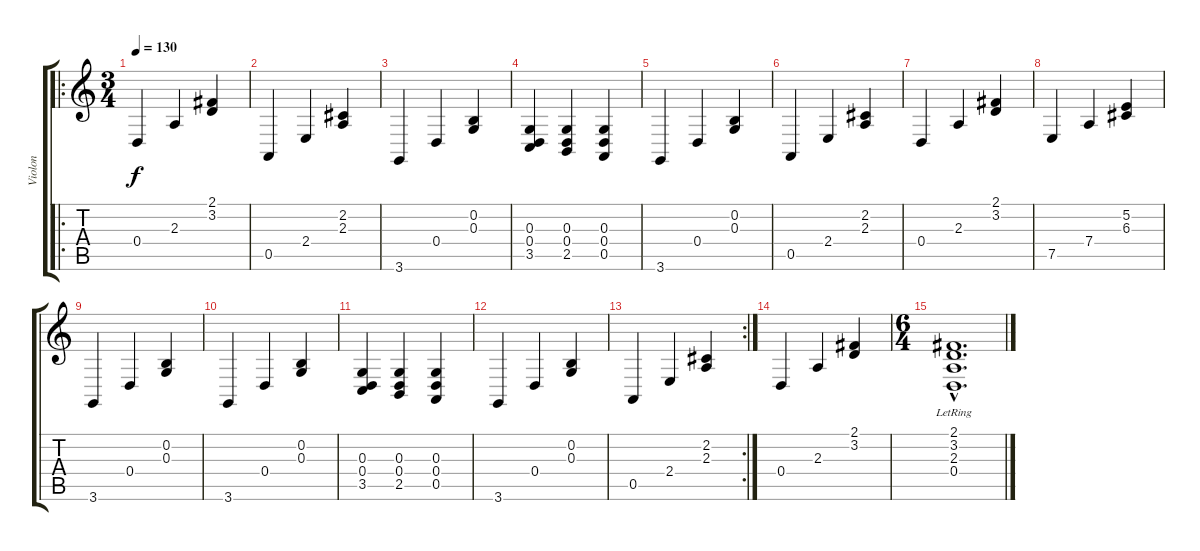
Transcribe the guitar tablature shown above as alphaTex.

\track ("Violon" "Violon") {instrument violin}
\staff {score tabs}
\tuning (E4 B3 G3 D3 A2 E2) {hide}
\ro
\ts (3 4)
\tempo 130
\clef g2
\ks c
0.4.4{dy f instrument violin} 2.3.4 (2.1 3.2).4 |
0.5.4 2.4.4 (2.2 2.3).4 |
3.6.4 0.4.4 (0.2 0.3).4 |
(0.3 0.4 3.5).4 (0.3 0.4 2.5).4 (0.3 0.4 0.5).4 |
3.6.4 0.4.4 (0.2 0.3).4 |
0.5.4 2.4.4 (2.2 2.3).4 |
0.4.4 2.3.4 (2.1 3.2).4 |
7.5.4 7.4.4 (5.2 6.3).4 |
3.6.4 0.4.4 (0.2 0.3).4 |
3.6.4 0.4.4 (0.2 0.3).4 |
(0.3 0.4 3.5).4 (0.3 0.4 2.5).4 (0.3 0.4 0.5).4 |
3.6.4 0.4.4 (0.2 0.3).4 |
\rc 2
0.5.4 2.4.4 (2.2 2.3).4 |
0.4.4 2.3.4 (2.1 3.2).4 |
\ts (6 4)
(2.1{hac lr} 3.2{hac} 2.3{hac} 0.4{hac}).1{d}
